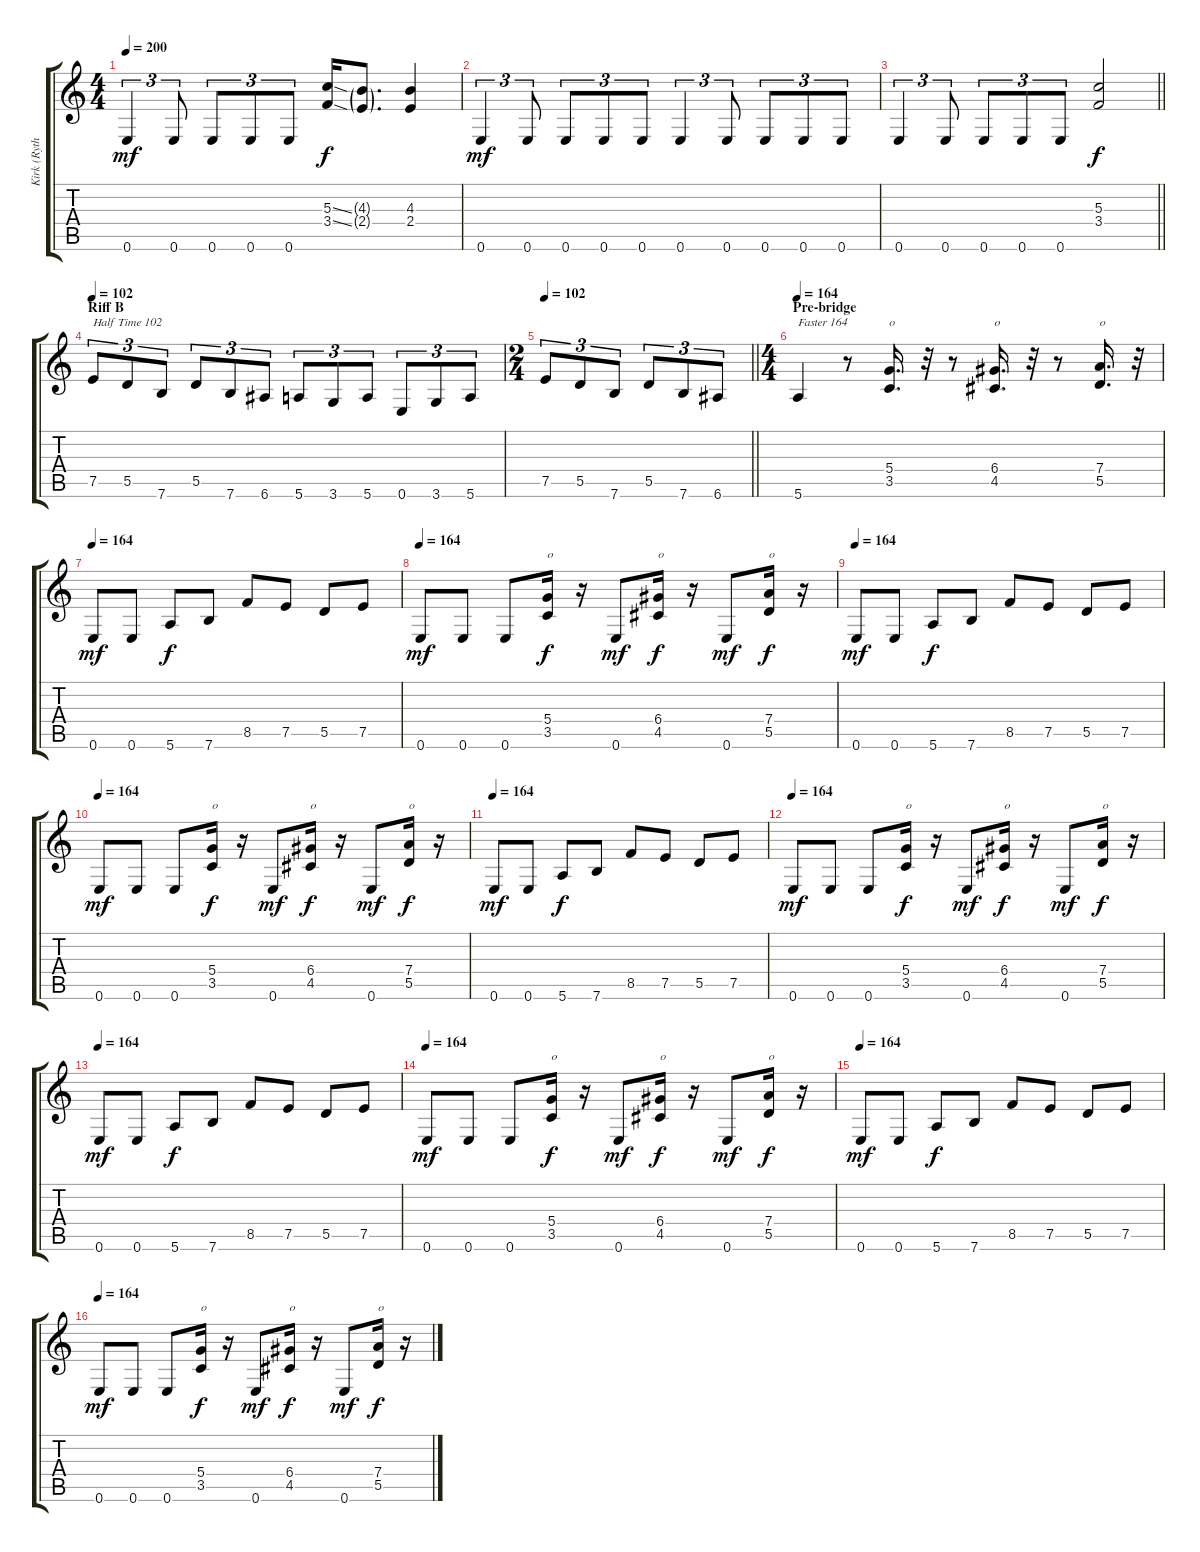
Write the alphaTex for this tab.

\track ("Kirk (Rythm guitar)" "Kirk (Ryth") {instrument overdrivenguitar}
\staff {score tabs}
\tuning (E4 B3 G3 D3 A2 E2) {hide}
\ts (4 4)
\tempo 200
\clef g2
\ks c
0.6.4{tu (3 2) dy mf} 0.6.8{tu (3 2)} 0.6.8{tu (3 2)} 0.6.8{tu (3 2)} 0.6.8{tu (3 2)} (5.3{ss} 3.4{ss}).16{dy f} (4.3{g} 2.4{g}).8{d} (4.3 2.4).4 |
0.6.4{tu (3 2) dy mf} 0.6.8{tu (3 2)} 0.6.8{tu (3 2)} 0.6.8{tu (3 2)} 0.6.8{tu (3 2)} 0.6.4{tu (3 2)} 0.6.8{tu (3 2)} 0.6.8{tu (3 2)} 0.6.8{tu (3 2)} 0.6.8{tu (3 2)} |
\barLineRight lightlight
0.6.4{tu (3 2)} 0.6.8{tu (3 2)} 0.6.8{tu (3 2)} 0.6.8{tu (3 2)} 0.6.8{tu (3 2)} (5.3 3.4).2{dy f} |
\section ("" "Riff B")
\tempo 102
7.5.8{tu (3 2) txt "Half Time 102"} 5.5.8{tu (3 2)} 7.6.8{tu (3 2)} 5.5.8{tu (3 2)} 7.6.8{tu (3 2)} 6.6.8{tu (3 2)} 5.6.8{tu (3 2)} 3.6.8{tu (3 2)} 5.6.8{tu (3 2)} 0.6.8{tu (3 2)} 3.6.8{tu (3 2)} 5.6.8{tu (3 2)} |
\ts (2 4)
\tempo 102
\barLineRight lightlight
7.5.8{tu (3 2)} 5.5.8{tu (3 2)} 7.6.8{tu (3 2)} 5.5.8{tu (3 2)} 7.6.8{tu (3 2)} 6.6.8{tu (3 2)} |
\ts (4 4)
\section ("" "Pre-bridge")
\tempo 164
5.6.4{txt "Faster 164"} r.8 (5.4 3.5).16{d txt "o"} r.32 r.8 (6.4 4.5).16{d txt "o"} r.32 r.8 (7.4 5.5).16{d txt "o"} r.32 |
\tempo 164
0.6.8{dy mf} 0.6.8 5.6.8{dy f} 7.6.8 8.5.8 7.5.8 5.5.8 7.5.8 |
\tempo 164
0.6.8{dy mf} 0.6.8 0.6.8 (5.4 3.5).16{txt "o" dy f} r.16 0.6.8{dy mf} (6.4 4.5).16{txt "o" dy f} r.16 0.6.8{dy mf} (7.4 5.5).16{txt "o" dy f} r.16 |
\tempo 164
0.6.8{dy mf} 0.6.8 5.6.8{dy f} 7.6.8 8.5.8 7.5.8 5.5.8 7.5.8 |
\tempo 164
0.6.8{dy mf} 0.6.8 0.6.8 (5.4 3.5).16{txt "o" dy f} r.16 0.6.8{dy mf} (6.4 4.5).16{txt "o" dy f} r.16 0.6.8{dy mf} (7.4 5.5).16{txt "o" dy f} r.16 |
\tempo 164
0.6.8{dy mf} 0.6.8 5.6.8{dy f} 7.6.8 8.5.8 7.5.8 5.5.8 7.5.8 |
\tempo 164
0.6.8{dy mf} 0.6.8 0.6.8 (5.4 3.5).16{txt "o" dy f} r.16 0.6.8{dy mf} (6.4 4.5).16{txt "o" dy f} r.16 0.6.8{dy mf} (7.4 5.5).16{txt "o" dy f} r.16 |
\tempo 164
0.6.8{dy mf} 0.6.8 5.6.8{dy f} 7.6.8 8.5.8 7.5.8 5.5.8 7.5.8 |
\tempo 164
0.6.8{dy mf} 0.6.8 0.6.8 (5.4 3.5).16{txt "o" dy f} r.16 0.6.8{dy mf} (6.4 4.5).16{txt "o" dy f} r.16 0.6.8{dy mf} (7.4 5.5).16{txt "o" dy f} r.16 |
\tempo 164
0.6.8{dy mf} 0.6.8 5.6.8{dy f} 7.6.8 8.5.8 7.5.8 5.5.8 7.5.8 |
\tempo 164
0.6.8{dy mf} 0.6.8 0.6.8 (5.4 3.5).16{txt "o" dy f} r.16 0.6.8{dy mf} (6.4 4.5).16{txt "o" dy f} r.16 0.6.8{dy mf} (7.4 5.5).16{txt "o" dy f} r.16
